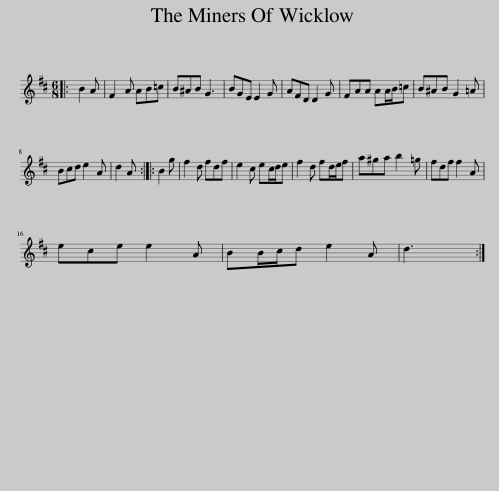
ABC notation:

X:1
L:1/8
M:6/8
I:linebreak $
K:D
V:1 treble
V:1
|: B2 A | F2 A AB=c | B^AB G3 | BGE E2 G | AFD D2 G | %5
 FAA AA/B/=c | B^AB G2 =A |$ Bcd e2 A | d2 A :: B2 g | %10
 f2 d fdf | e2 c ec/d/e | f2 d fd/e/f | a^ga b2 =g | fdf f2 A |$ %15
 ece e2 A | BB/c/d e2 A | d3 :| %18
